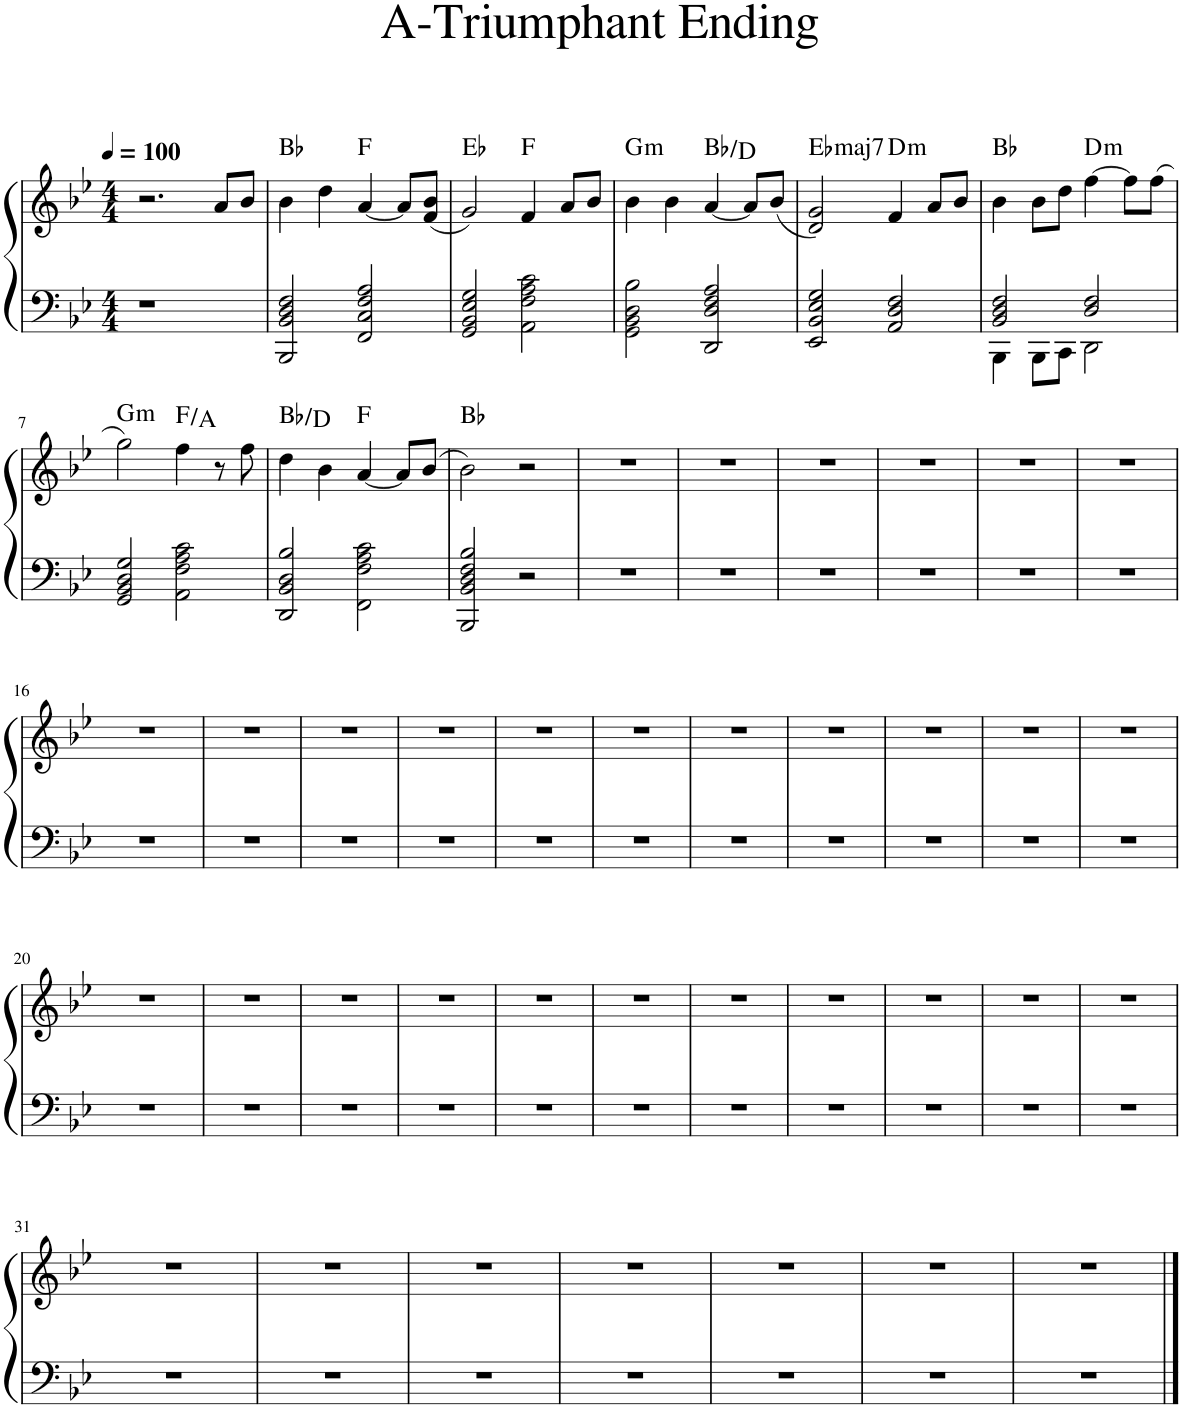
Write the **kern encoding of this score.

**kern	**kern	**harte
*part1	*part1	*part1
*staff2	*staff1	*
*I"Piano	*	*
*I'Pno.	*	*
*clefF4	*clefG2	*
*k[b-e-]	*k[b-e-]	*
*M4/4	*M4/4	*
*MM100	*MM100	*
=1	=1	=1
1r	2.r	.
.	8a/L	.
.	8b-/J	.
=2	=2	=2
2BBB-/ 2BB-/ 2D/ 2F/	4b-\	Bb:maj
.	4dd\	.
2FF/ 2C/ 2F/ 2A/	[4a/	F:maj
.	8a/L]	.
.	(8f/ 8b-/J	.
=3	=3	=3
2GG/ 2BB-/ 2E-/ 2G/	2g/)	Eb:maj
2AA\ 2F\ 2A\ 2c\	4f/	F:maj
.	8a/L	.
.	8b-/J	.
=4	=4	=4
!	!	!LO:H:kt=m
2GG\ 2BB-\ 2D\ 2B-\	4b-\	G:min
.	4b-\	.
2DD/ 2D/ 2F/ 2A/	[4a/	Bb:maj/3
.	8a/L]	.
.	(8b-/J	.
=5	=5	=5
!	!	!LO:H:kt=maj7
2EE-/ 2BB-/ 2E-/ 2G/	2d/ 2g/)	Eb:maj7
!	!	!LO:H:kt=m
2AA/ 2D/ 2F/	4f/	D:min
.	8a/L	.
.	8b-/J	.
=6	=6	=6
*^	*	*
2BB-/ 2D/ 2F/	4BBB-\	4b-\	Bb:maj
.	8BBB-\L	8b-\L	.
.	8CC\J	8dd\J	.
!	!	!	!LO:H:kt=m
2D/ 2F/	2DD\	[4ff\	D:min
.	.	8ff\L]	.
.	.	(8ff\J	.
*v	*v	*	*
!!LO:LB:g=z
=7	=7	=7
!	!	!LO:H:kt=m
2GG/ 2BB-/ 2D/ 2G/	2gg\)	G:min
2AA\ 2F\ 2A\ 2c\	4ff\	F:maj/3
.	8r	.
.	8ff\	.
=8	=8	=8
2DD/ 2BB-/ 2D/ 2B-/	4dd\	Bb:maj/3
.	4b-\	.
2FF\ 2F\ 2A\ 2c\	[4a/	F:maj
.	8a/L]	.
.	(8b-/J	.
=9	=9	=9
2BBB-/ 2BB-/ 2D/ 2F/ 2B-/	2b-\)	Bb:maj
2r	2r	.
=10	=10	=10
1r	1r	.
=11	=11	=11
1r	1r	.
=12	=12	=12
1r	1r	.
=13	=13	=13
1r	1r	.
=14	=14	=14
1r	1r	.
=15	=15	=15
1r	1r	.
!!LO:LB:g=z
=16	=16	=16
1r	1r	.
=17	=17	=17
1r	1r	.
=11	=11	=11
1r	1r	.
=12	=12	=12
1r	1r	.
=13	=13	=13
1r	1r	.
=14	=14	=14
1r	1r	.
=15	=15	=15
1r	1r	.
=16	=16	=16
1r	1r	.
=17	=17	=17
1r	1r	.
=18	=18	=18
1r	1r	.
=19	=19	=19
1r	1r	.
!!LO:LB:g=z
=20	=20	=20
1r	1r	.
=21	=21	=21
1r	1r	.
=22	=22	=22
1r	1r	.
=23	=23	=23
1r	1r	.
=24	=24	=24
1r	1r	.
=25	=25	=25
1r	1r	.
=26	=26	=26
1r	1r	.
=27	=27	=27
1r	1r	.
=28	=28	=28
1r	1r	.
=29	=29	=29
1r	1r	.
=30	=30	=30
1r	1r	.
!!LO:LB:g=z
=31	=31	=31
1r	1r	.
=32	=32	=32
1r	1r	.
=33	=33	=33
1r	1r	.
=34	=34	=34
1r	1r	.
=35	=35	=35
1r	1r	.
=36	=36	=36
1r	1r	.
=37	=37	=37
1r	1r	.
==	==	==
*-	*-	*-
